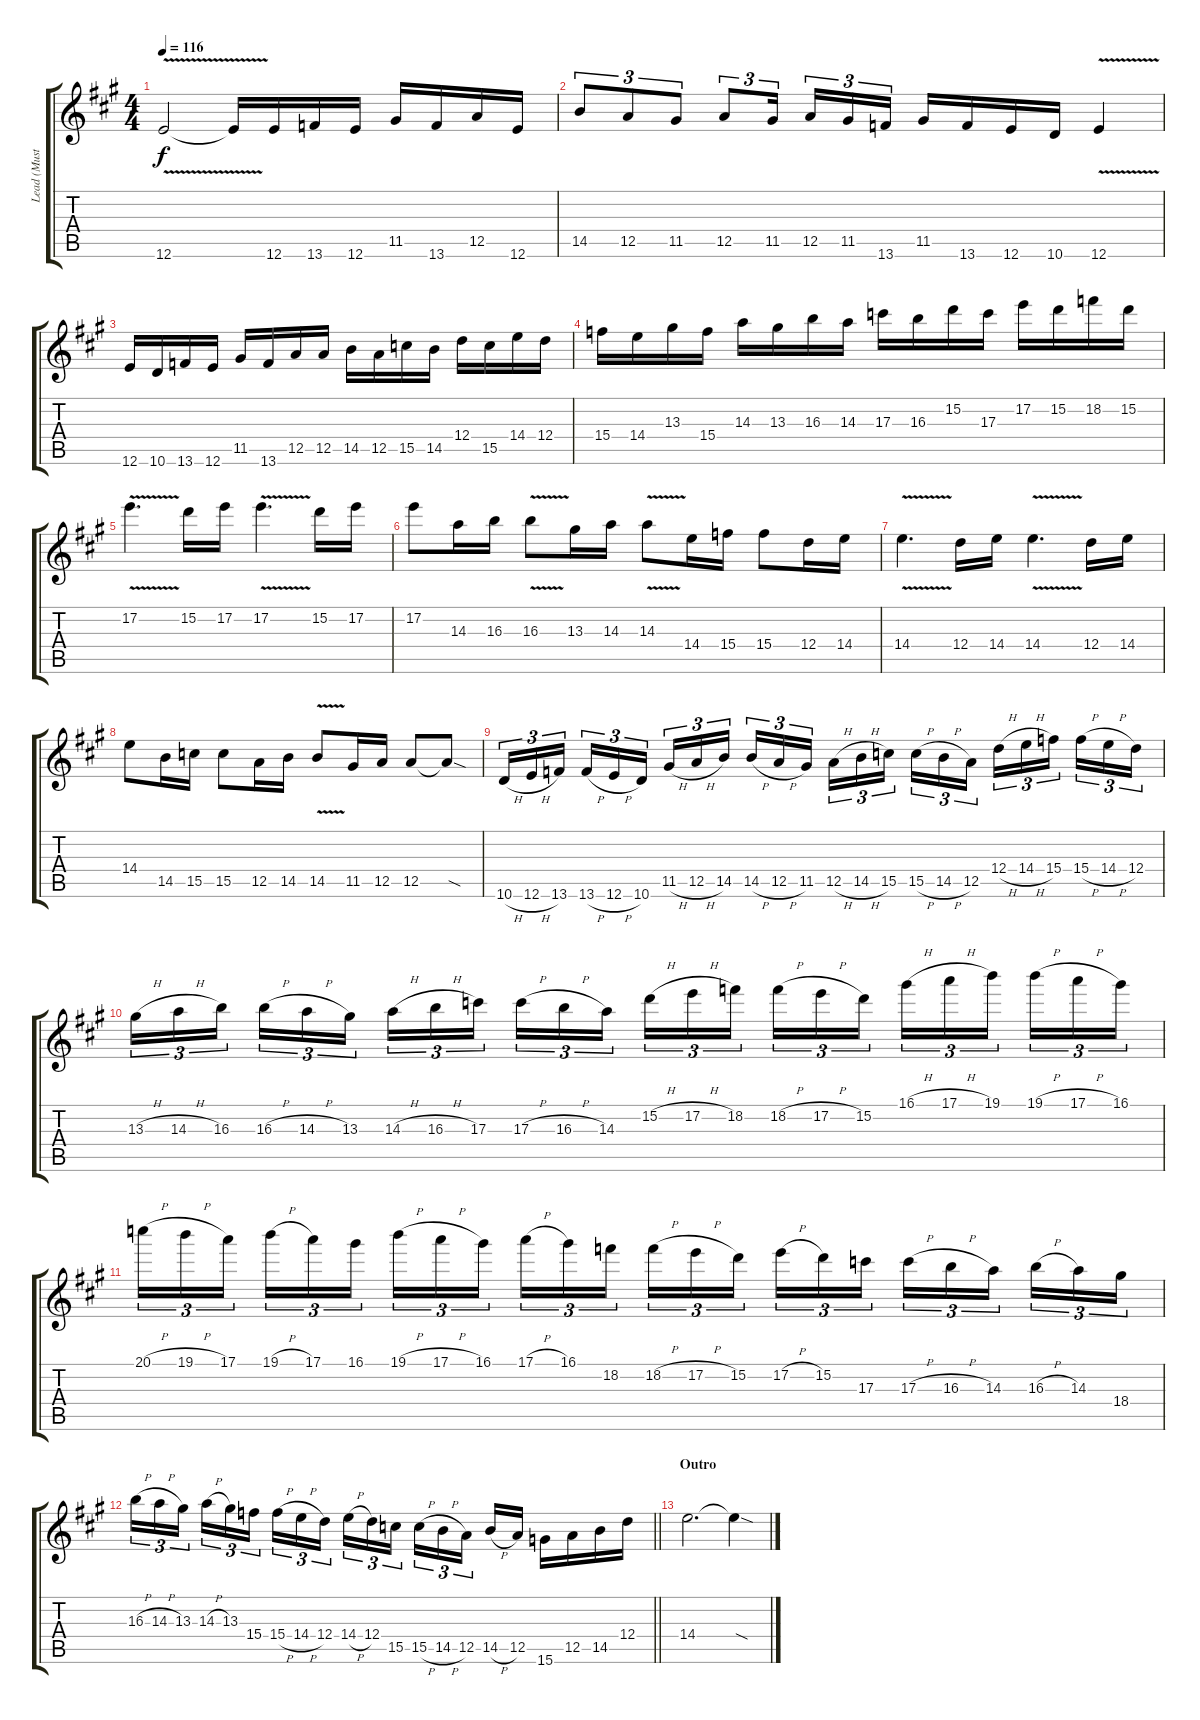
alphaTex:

\track ("Lead (Mustaine)" "Lead (Must") {instrument distortionguitar}
\staff {score tabs}
\tuning (E4 B3 G3 D3 A2 E2) {hide}
\ts (4 4)
\tempo 116
\clef g2
\ks a
12.6{v}.2{dy f} 12.6{t}.16 12.6.16 13.6.16 12.6.16 11.5.16 13.6.16 12.5.16 12.6.16 |
14.5.8{tu (3 2)} 12.5.8{tu (3 2)} 11.5.8{tu (3 2)} 12.5.8{tu (3 2)} 11.5.16{tu (3 2) beam splitsecondary} 12.5.16{tu (3 2)} 11.5.16{tu (3 2)} 13.6.16{tu (3 2)} 11.5.16 13.6.16 12.6.16 10.6.16 12.6{v}.4 |
12.6.16 10.6.16 13.6.16 12.6.16 11.5.16 13.6.16 12.5.16 12.5.16 14.5.16 12.5.16 15.5.16 14.5.16 12.4.16 15.5.16 14.4.16 12.4.16 |
15.4.16 14.4.16 13.3.16 15.4.16 14.3.16 13.3.16 16.3.16 14.3.16 17.3.16 16.3.16 15.2.16 17.3.16 17.2.16 15.2.16 18.2.16 15.2.16 |
17.2{v}.4{d} 15.2.16 17.2.16 17.2{v}.4{d} 15.2.16 17.2.16 |
17.2.8 14.3.16 16.3.16 16.3{v}.8 13.3.16 14.3.16 14.3{v}.8 14.4.16 15.4.16 15.4.8 12.4.16 14.4.16 |
14.4{v}.4{d} 12.4.16 14.4.16 14.4{v}.4{d} 12.4.16 14.4.16 |
14.4.8 14.5.16 15.5.16 15.5.8 12.5.16 14.5.16 14.5{v}.8 11.5.16 12.5.16 12.5.8 12.5{sod t}.8 |
10.6{h}.16{tu (3 2)} 12.6{h}.16{tu (3 2)} 13.6.16{tu (3 2) beam splitsecondary} 13.6{h}.16{tu (3 2)} 12.6{h}.16{tu (3 2)} 10.6.16{tu (3 2)} 11.5{h}.16{tu (3 2)} 12.5{h}.16{tu (3 2)} 14.5.16{tu (3 2) beam splitsecondary} 14.5{h}.16{tu (3 2)} 12.5{h}.16{tu (3 2)} 11.5.16{tu (3 2)} 12.5{h}.16{tu (3 2)} 14.5{h}.16{tu (3 2)} 15.5.16{tu (3 2) beam splitsecondary} 15.5{h}.16{tu (3 2)} 14.5{h}.16{tu (3 2)} 12.5.16{tu (3 2)} 12.4{h}.16{tu (3 2)} 14.4{h}.16{tu (3 2)} 15.4.16{tu (3 2) beam splitsecondary} 15.4{h}.16{tu (3 2)} 14.4{h}.16{tu (3 2)} 12.4.16{tu (3 2)} |
13.3{h}.16{tu (3 2)} 14.3{h}.16{tu (3 2)} 16.3.16{tu (3 2) beam splitsecondary} 16.3{h}.16{tu (3 2)} 14.3{h}.16{tu (3 2)} 13.3.16{tu (3 2)} 14.3{h}.16{tu (3 2)} 16.3{h}.16{tu (3 2)} 17.3.16{tu (3 2) beam splitsecondary} 17.3{h}.16{tu (3 2)} 16.3{h}.16{tu (3 2)} 14.3.16{tu (3 2)} 15.2{h}.16{tu (3 2)} 17.2{h}.16{tu (3 2)} 18.2.16{tu (3 2) beam splitsecondary} 18.2{h}.16{tu (3 2)} 17.2{h}.16{tu (3 2)} 15.2.16{tu (3 2)} 16.1{h}.16{tu (3 2)} 17.1{h}.16{tu (3 2)} 19.1.16{tu (3 2) beam splitsecondary} 19.1{h}.16{tu (3 2)} 17.1{h}.16{tu (3 2)} 16.1.16{tu (3 2)} |
20.1{h}.16{tu (3 2)} 19.1{h}.16{tu (3 2)} 17.1.16{tu (3 2) beam splitsecondary} 19.1{h}.16{tu (3 2)} 17.1.16{tu (3 2)} 16.1.16{tu (3 2)} 19.1{h}.16{tu (3 2)} 17.1{h}.16{tu (3 2)} 16.1.16{tu (3 2) beam splitsecondary} 17.1{h}.16{tu (3 2)} 16.1.16{tu (3 2)} 18.2.16{tu (3 2)} 18.2{h}.16{tu (3 2)} 17.2{h}.16{tu (3 2)} 15.2.16{tu (3 2) beam splitsecondary} 17.2{h}.16{tu (3 2)} 15.2.16{tu (3 2)} 17.3.16{tu (3 2)} 17.3{h}.16{tu (3 2)} 16.3{h}.16{tu (3 2)} 14.3.16{tu (3 2) beam splitsecondary} 16.3{h}.16{tu (3 2)} 14.3.16{tu (3 2)} 18.4.16{tu (3 2)} |
\barLineRight lightlight
16.3{h}.16{tu (3 2)} 14.3{h}.16{tu (3 2)} 13.3.16{tu (3 2) beam splitsecondary} 14.3{h}.16{tu (3 2)} 13.3.16{tu (3 2)} 15.4.16{tu (3 2)} 15.4{h}.16{tu (3 2)} 14.4{h}.16{tu (3 2)} 12.4.16{tu (3 2) beam splitsecondary} 14.4{h}.16{tu (3 2)} 12.4.16{tu (3 2)} 15.5.16{tu (3 2)} 15.5{h}.16{tu (3 2)} 14.5{h}.16{tu (3 2)} 12.5.16{tu (3 2) beam splitsecondary} 14.5{h}.16 12.5.16 15.6.16 12.5.16 14.5.16 12.4.16 |
\section ("" "Outro")
14.4.2{d} 14.4{sod t}.4
